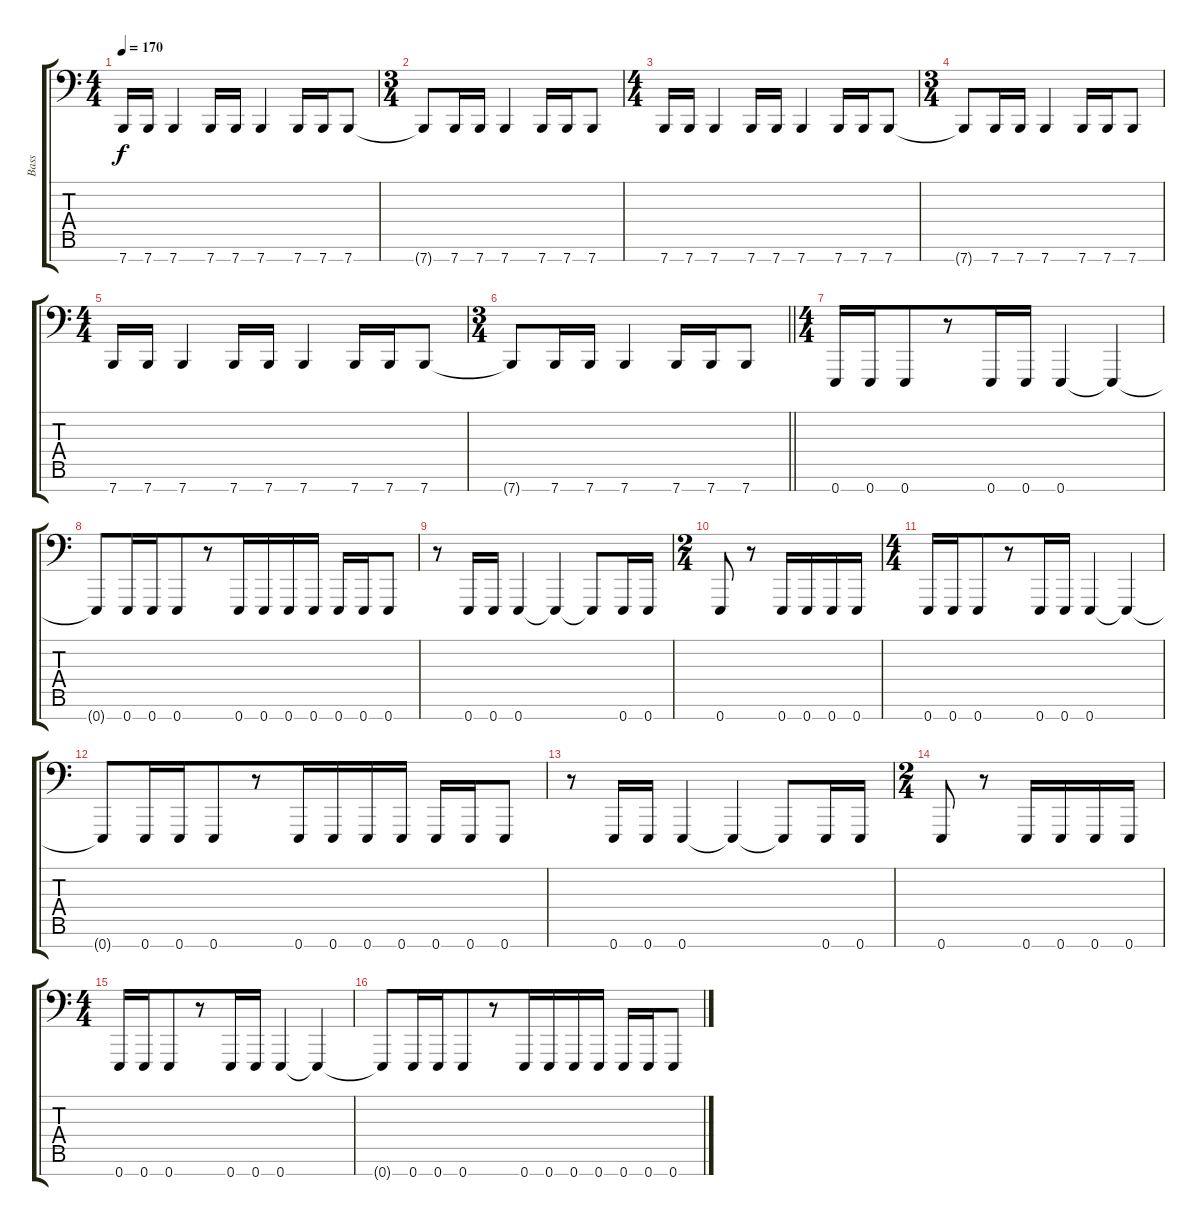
\track ("Bass" "Bass") {instrument electricbassfinger}
\staff {score tabs}
\tuning (B2 Gb2 E2 B1 E1 B0 E0) {hide}
\ts (4 4)
\tempo 170
\clef f4
\ks c
7.7.16{dy f beam merge} 7.7.16 7.7.4{beam merge} 7.7.16{beam merge} 7.7.16 7.7.4{beam merge} 7.7.16{beam merge} 7.7.16 7.7.8 |
\ts (3 4)
7.7{t}.8{beam merge} 7.7.16{beam merge} 7.7.16 7.7.4{beam merge} 7.7.16{beam merge} 7.7.16 7.7.8 |
\ts (4 4)
7.7.16{beam merge} 7.7.16 7.7.4{beam merge} 7.7.16{beam merge} 7.7.16 7.7.4{beam merge} 7.7.16{beam merge} 7.7.16 7.7.8 |
\ts (3 4)
7.7{t}.8{beam merge} 7.7.16{beam merge} 7.7.16 7.7.4{beam merge} 7.7.16{beam merge} 7.7.16 7.7.8 |
\ts (4 4)
7.7.16{beam merge} 7.7.16 7.7.4{beam merge} 7.7.16{beam merge} 7.7.16 7.7.4{beam merge} 7.7.16{beam merge} 7.7.16 7.7.8 |
\ts (3 4)
\barLineRight lightlight
7.7{t}.8{beam merge} 7.7.16{beam merge} 7.7.16 7.7.4{beam merge} 7.7.16{beam merge} 7.7.16 7.7.8 |
\ts (4 4)
\section ("" "")
0.7.16 0.7.16{beam merge} 0.7.8{beam merge} r.8{beam merge} 0.7.16 0.7.16 0.7.4 0.7{t}.4 |
0.7{t}.8 0.7.16 0.7.16{beam merge} 0.7.8{beam merge} r.8 0.7.16 0.7.16{beam merge} 0.7.16 0.7.16 0.7.16{beam merge} 0.7.16 0.7.8 |
r.8{beam merge} 0.7.16 0.7.16 0.7.4 0.7{t}.4 0.7{t}.8 0.7.16 0.7.16 |
\ts (2 4)
0.7.8 r.8 0.7.16 0.7.16{beam merge} 0.7.16 0.7.16 |
\ts (4 4)
0.7.16 0.7.16{beam merge} 0.7.8{beam merge} r.8{beam merge} 0.7.16 0.7.16 0.7.4 0.7{t}.4 |
0.7{t}.8 0.7.16 0.7.16{beam merge} 0.7.8{beam merge} r.8 0.7.16 0.7.16{beam merge} 0.7.16 0.7.16 0.7.16{beam merge} 0.7.16 0.7.8 |
r.8{beam merge} 0.7.16 0.7.16 0.7.4 0.7{t}.4 0.7{t}.8 0.7.16 0.7.16 |
\ts (2 4)
0.7.8 r.8 0.7.16 0.7.16{beam merge} 0.7.16 0.7.16 |
\ts (4 4)
0.7.16 0.7.16{beam merge} 0.7.8{beam merge} r.8{beam merge} 0.7.16 0.7.16 0.7.4 0.7{t}.4 |
0.7{t}.8 0.7.16 0.7.16{beam merge} 0.7.8{beam merge} r.8 0.7.16 0.7.16{beam merge} 0.7.16 0.7.16 0.7.16{beam merge} 0.7.16 0.7.8
